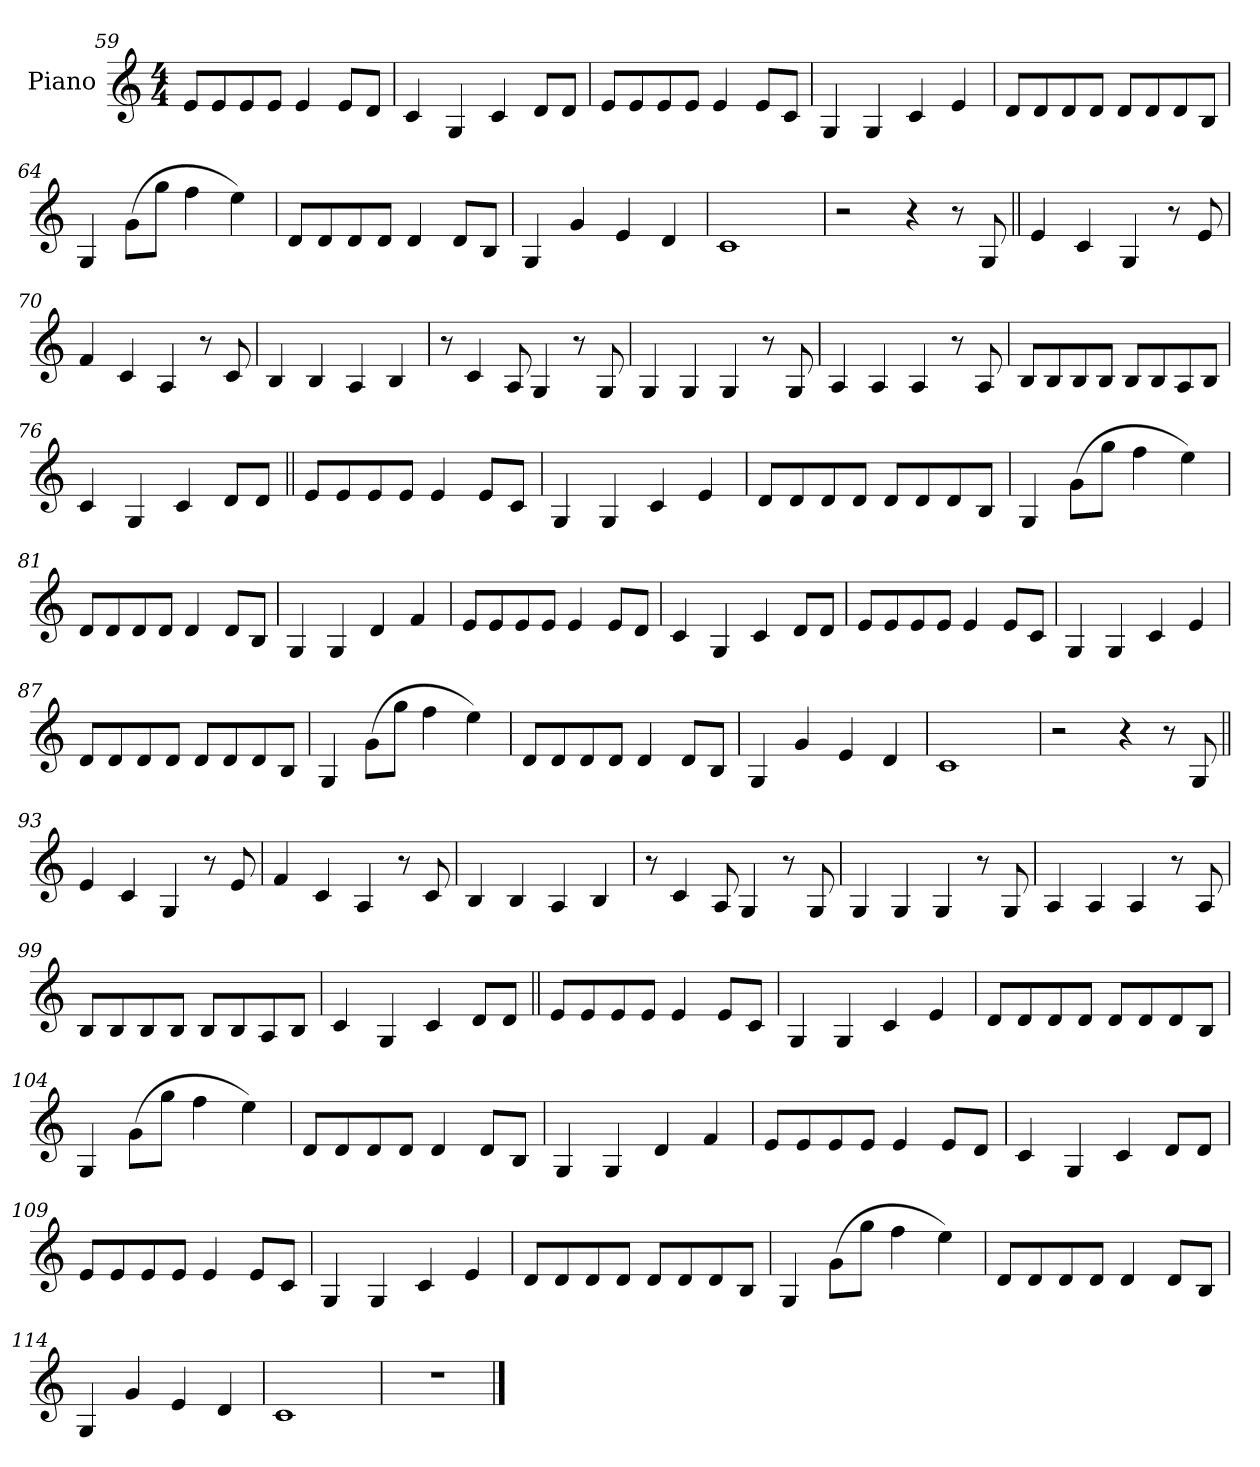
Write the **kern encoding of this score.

**kern
*part1
*staff1
*I"Piano
*I'Pno.
*clefG2
*k[]
*M4/4
=59
8eL
8e
8e
8eJ
4e
8eL
8dJ
=60
4c
4G
4c
8dL
8dJ
=61
8eL
8e
8e
8eJ
4e
8eL
8cJ
=62
4G
4G
4c
4e
=63
8dL
8d
8d
8dJ
8dL
8d
8d
8BJ
=64
4G
(>8g!L
8gg!J
4ff!
4ee!)
=65
8dL
8d
8d
8dJ
4d
8dL
8BJ
=66
4G
4g
4e
4d
=67
1c
=68
2r
4r
8r
8G
=69||
4e
4c
4G
8r
8e
=70
4f
4c
4A
8r
8c
=71
4B
4B
4A
4B
=72
8r
4c
8A
4G
8r
8G
=73
4G
4G
4G
8r
8G
=74
4A
4A
4A
8r
8A
=75
8BL
8B
8B
8BJ
8BL
8B
8A
8BJ
=76
4c
4G
4c
8dL
8dJ
=77||
8eL
8e
8e
8eJ
4e
8eL
8cJ
=78
4G
4G
4c
4e
=79
8dL
8d
8d
8dJ
8dL
8d
8d
8BJ
=80
4G
(>8g!L
8gg!J
4ff!
4ee!)
=81
8dL
8d
8d
8dJ
4d
8dL
8BJ
=82
4G
4G
4d
4f
=83
8eL
8e
8e
8eJ
4e
8eL
8dJ
=84
4c
4G
4c
8dL
8dJ
=85
8eL
8e
8e
8eJ
4e
8eL
8cJ
=86
4G
4G
4c
4e
=87
8dL
8d
8d
8dJ
8dL
8d
8d
8BJ
=88
4G
(>8g!L
8gg!J
4ff!
4ee!)
=89
8dL
8d
8d
8dJ
4d
8dL
8BJ
=90
4G
4g
4e
4d
=91
1c
=92
2r
4r
8r
8G
=93||
4e
4c
4G
8r
8e
=94
4f
4c
4A
8r
8c
=95
4B
4B
4A
4B
=96
8r
4c
8A
4G
8r
8G
=97
4G
4G
4G
8r
8G
=98
4A
4A
4A
8r
8A
=99
8BL
8B
8B
8BJ
8BL
8B
8A
8BJ
=100
4c
4G
4c
8dL
8dJ
=101||
8eL
8e
8e
8eJ
4e
8eL
8cJ
=102
4G
4G
4c
4e
=103
8dL
8d
8d
8dJ
8dL
8d
8d
8BJ
=104
4G
(>8g!L
8gg!J
4ff!
4ee!)
=105
8dL
8d
8d
8dJ
4d
8dL
8BJ
=106
4G
4G
4d
4f
=107
8eL
8e
8e
8eJ
4e
8eL
8dJ
=108
4c
4G
4c
8dL
8dJ
=109
8eL
8e
8e
8eJ
4e
8eL
8cJ
=110
4G
4G
4c
4e
=111
8dL
8d
8d
8dJ
8dL
8d
8d
8BJ
=112
4G
(>8g!L
8gg!J
4ff!
4ee!)
=113
8dL
8d
8d
8dJ
4d
8dL
8BJ
=114
4G
4g
4e
4d
=115
1c
=116
1r
==
*-
